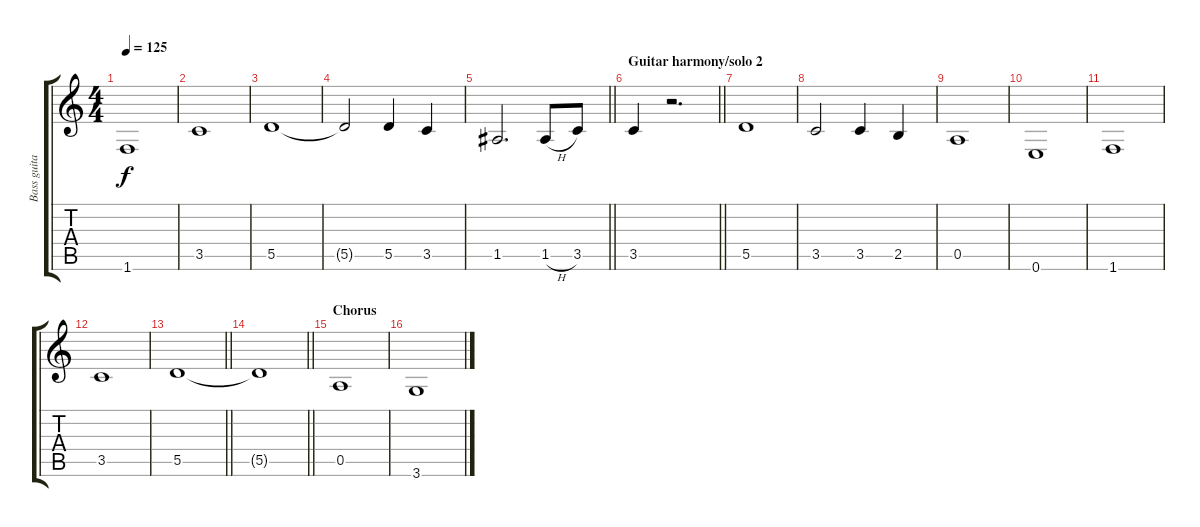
\track ("Bass guitar" "Bass guita") {instrument electricbassfinger}
\staff {score tabs}
\tuning (E4 B3 G3 D3 A2 E2) {hide}
\ts (4 4)
\tempo 125
\clef g2
\ks c
1.6.1{dy f} |
3.5.1 |
5.5.1 |
5.5{t}.2 5.5.4 3.5.4 |
\barLineRight lightlight
1.5.2{d} 1.5{h}.8 3.5.8 |
\section ("" "Guitar harmony/solo 2")
\barLineRight lightlight
3.5.4 r.2{d} |
5.5.1 |
3.5.2 3.5.4 2.5.4 |
0.5.1 |
0.6.1 |
1.6.1 |
3.5.1 |
\barLineRight lightlight
5.5.1 |
\section ("" "")
\barLineRight lightlight
5.5{t}.1 |
\section ("" "Chorus")
0.5.1 |
3.6.1
